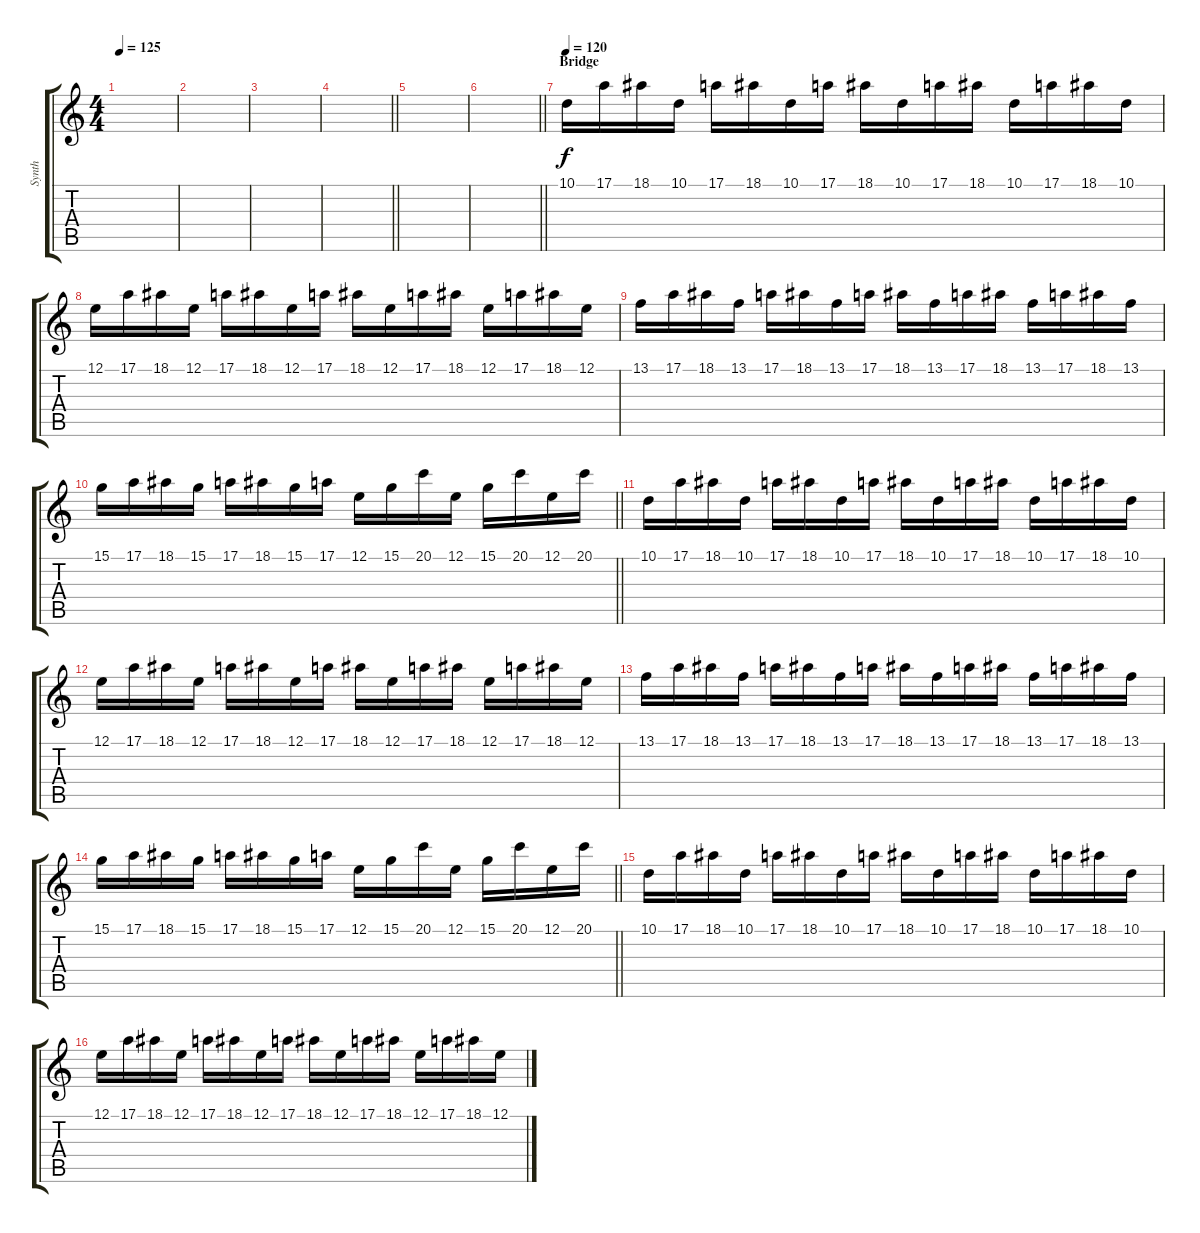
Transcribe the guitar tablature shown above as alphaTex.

\track ("Synth" "Synth") {instrument lead2sawtooth}
\staff {score tabs}
\tuning (E4 B3 G3 D3 A2 D2) {hide}
\ts (4 4)
\tempo 125
\clef g2
\ks c
|
|
|
\barLineRight lightlight
|
|
\barLineRight lightlight
|
\section ("" "Bridge")
\tempo 120
10.1.16 17.1.16 18.1.16 10.1.16 17.1.16 18.1.16 10.1.16 17.1.16 18.1.16 10.1.16 17.1.16 18.1.16 10.1.16 17.1.16 18.1.16 10.1.16 |
12.1.16 17.1.16 18.1.16 12.1.16 17.1.16 18.1.16 12.1.16 17.1.16 18.1.16 12.1.16 17.1.16 18.1.16 12.1.16 17.1.16 18.1.16 12.1.16 |
13.1.16 17.1.16 18.1.16 13.1.16 17.1.16 18.1.16 13.1.16 17.1.16 18.1.16 13.1.16 17.1.16 18.1.16 13.1.16 17.1.16 18.1.16 13.1.16 |
\barLineRight lightlight
15.1.16 17.1.16 18.1.16 15.1.16 17.1.16 18.1.16 15.1.16 17.1.16 12.1.16 15.1.16 20.1.16 12.1.16 15.1.16 20.1.16 12.1.16 20.1.16 |
\section ("" "")
10.1.16 17.1.16 18.1.16 10.1.16 17.1.16 18.1.16 10.1.16 17.1.16 18.1.16 10.1.16 17.1.16 18.1.16 10.1.16 17.1.16 18.1.16 10.1.16 |
12.1.16 17.1.16 18.1.16 12.1.16 17.1.16 18.1.16 12.1.16 17.1.16 18.1.16 12.1.16 17.1.16 18.1.16 12.1.16 17.1.16 18.1.16 12.1.16 |
13.1.16 17.1.16 18.1.16 13.1.16 17.1.16 18.1.16 13.1.16 17.1.16 18.1.16 13.1.16 17.1.16 18.1.16 13.1.16 17.1.16 18.1.16 13.1.16 |
\barLineRight lightlight
15.1.16 17.1.16 18.1.16 15.1.16 17.1.16 18.1.16 15.1.16 17.1.16 12.1.16 15.1.16 20.1.16 12.1.16 15.1.16 20.1.16 12.1.16 20.1.16 |
\section ("" "")
10.1.16 17.1.16 18.1.16 10.1.16 17.1.16 18.1.16 10.1.16 17.1.16 18.1.16 10.1.16 17.1.16 18.1.16 10.1.16 17.1.16 18.1.16 10.1.16 |
12.1.16 17.1.16 18.1.16 12.1.16 17.1.16 18.1.16 12.1.16 17.1.16 18.1.16 12.1.16 17.1.16 18.1.16 12.1.16 17.1.16 18.1.16 12.1.16
